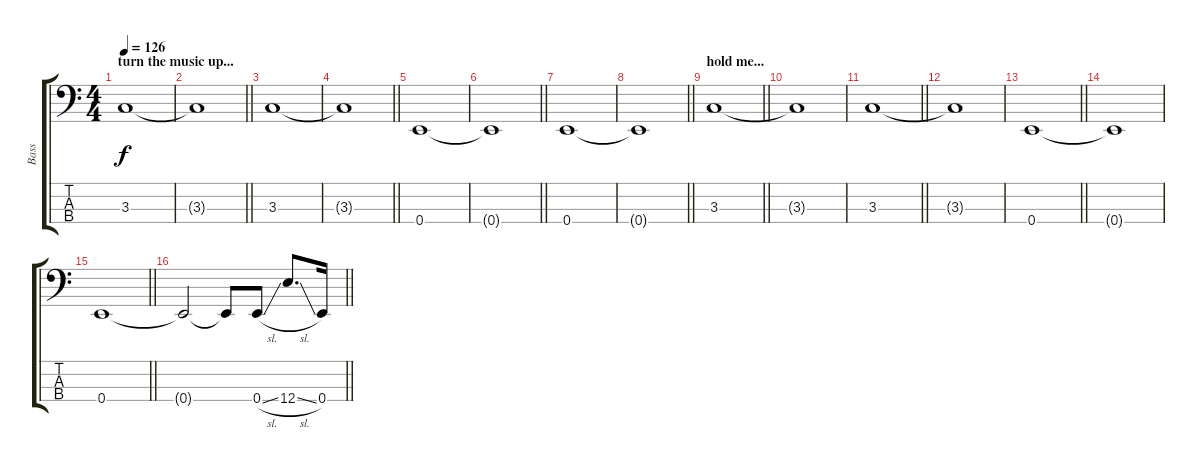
\track ("Bass" "Bass") {instrument electricbassfinger}
\staff {score tabs}
\tuning (G2 D2 A1 E1) {hide}
\ts (4 4)
\section ("" "turn the music up...")
\tempo 126
\clef f4
\ks c
3.3.1{dy f} |
\barLineRight lightlight
3.3{t}.1 |
3.3.1 |
\barLineRight lightlight
3.3{t}.1 |
0.4.1 |
\barLineRight lightlight
0.4{t}.1 |
0.4.1 |
\barLineRight lightlight
0.4{t}.1 |
\section ("" "hold me...")
\barLineRight lightlight
3.3.1 |
3.3{t}.1 |
\barLineRight lightlight
3.3.1 |
3.3{t}.1 |
\barLineRight lightlight
0.4.1 |
0.4{t}.1 |
\barLineRight lightlight
0.4.1 |
\barLineRight lightlight
0.4{t}.2 0.4{t}.8 0.4{sl}.8 12.4{sl}.8{d} 0.4.16
